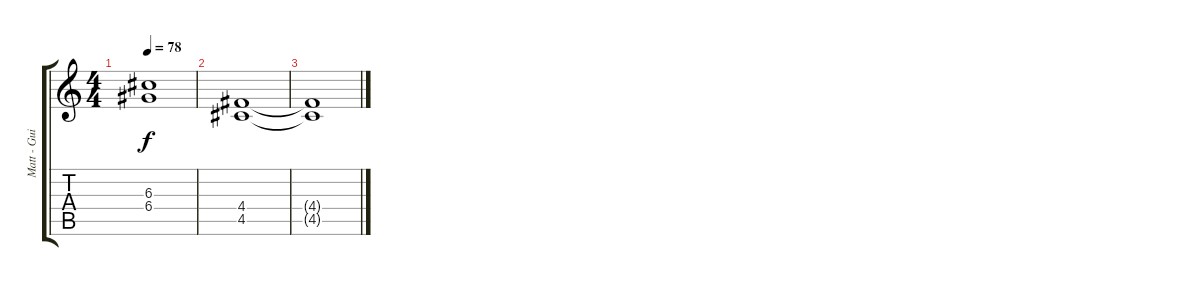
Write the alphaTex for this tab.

\track ("Matt - Guitar Overdub" "Matt - Gui") {instrument overdrivenguitar}
\staff {score tabs}
\tuning (E4 B3 G3 D3 A2 E2) {hide}
\ts (4 4)
\tempo 78
\clef g2
\ks c
(6.3 6.4).1{dy f} |
(4.4 4.5).1 |
(4.4{t} 4.5{t}).1
